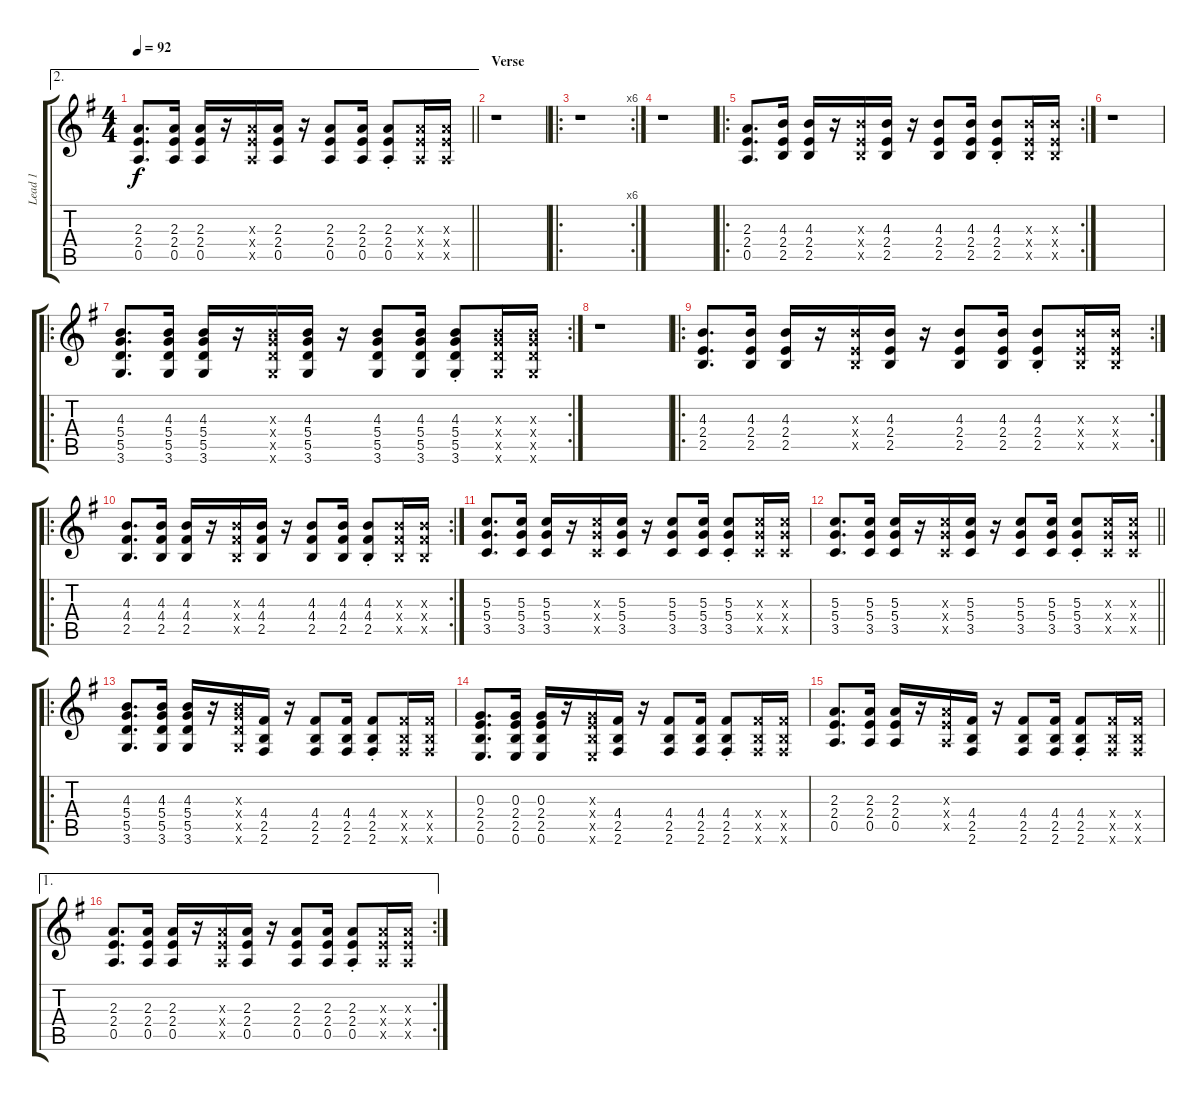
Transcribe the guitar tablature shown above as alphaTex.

\track ("Lead 1" "Lead 1") {instrument electricguitarmuted}
\staff {score tabs}
\tuning (E4 B3 G3 D3 A2 E2) {hide}
\ae 2
\ts (4 4)
\tempo 92
\clef g2
\barLineRight lightlight
\ks g
(2.3 2.4 0.5).8{d dy f} (2.3 2.4 0.5).16 (2.3 2.4 0.5).16 r.16 (2.3{x} 2.4{x} 0.5{x}).16 (2.3 2.4 0.5).16 r.16 (2.3 2.4 0.5).8 (2.3 2.4 0.5).16 (2.3{st} 2.4{st} 0.5{st}).8 (2.3{x} 2.4{x} 0.5{x}).16 (2.3{x} 2.4{x} 0.5{x}).16 |
\section ("" "Verse")
r.1 |
\ro
\rc 6
r.1 |
r.1 |
\ro
\rc 2
(2.3 2.4 0.5).8{d} (4.3 2.4 2.5).16 (4.3 2.4 2.5).16 r.16 (4.3{x} 2.4{x} 2.5{x}).16 (4.3 2.4 2.5).16 r.16 (4.3 2.4 2.5).8 (4.3 2.4 2.5).16 (4.3{st} 2.4{st} 2.5{st}).8 (4.3{x} 2.4{x} 2.5{x}).16 (4.3{x} 2.4{x} 2.5{x}).16 |
r.1 |
\ro
\rc 2
(4.3 5.4 5.5 3.6).8{d} (4.3 5.4 5.5 3.6).16 (4.3 5.4 5.5 3.6).16 r.16 (4.3{x} 5.4{x} 5.5{x} 3.6{x}).16 (4.3 5.4 5.5 3.6).16 r.16 (4.3 5.4 5.5 3.6).8 (4.3 5.4 5.5 3.6).16 (4.3{st} 5.4{st} 5.5{st} 3.6{st}).8 (4.3{x} 5.4{x} 5.5{x} 3.6{x}).16 (4.3{x} 5.4{x} 5.5{x} 3.6{x}).16 |
r.1 |
\ro
\rc 2
(4.3 2.4 2.5).8{d} (4.3 2.4 2.5).16 (4.3 2.4 2.5).16 r.16 (4.3{x} 2.4{x} 2.5{x}).16 (4.3 2.4 2.5).16 r.16 (4.3 2.4 2.5).8 (4.3 2.4 2.5).16 (4.3{st} 2.4{st} 2.5{st}).8 (4.3{x} 2.4{x} 2.5{x}).16 (4.3{x} 2.4{x} 2.5{x}).16 |
\ro
\rc 2
(4.3 4.4 2.5).8{d} (4.3 4.4 2.5).16 (4.3 4.4 2.5).16 r.16 (4.3{x} 4.4{x} 2.5{x}).16 (4.3 4.4 2.5).16 r.16 (4.3 4.4 2.5).8 (4.3 4.4 2.5).16 (4.3{st} 4.4{st} 2.5{st}).8 (4.3{x} 4.4{x} 2.5{x}).16 (4.3{x} 4.4{x} 2.5{x}).16 |
(5.3 5.4 3.5).8{d} (5.3 5.4 3.5).16 (5.3 5.4 3.5).16 r.16 (5.3{x} 5.4{x} 3.5{x}).16 (5.3 5.4 3.5).16 r.16 (5.3 5.4 3.5).8 (5.3 5.4 3.5).16 (5.3{st} 5.4{st} 3.5{st}).8 (5.3{x} 5.4{x} 3.5{x}).16 (5.3{x} 5.4{x} 3.5{x}).16 |
\barLineRight lightlight
(5.3 5.4 3.5).8{d} (5.3 5.4 3.5).16 (5.3 5.4 3.5).16 r.16 (5.3{x} 5.4{x} 3.5{x}).16 (5.3 5.4 3.5).16 r.16 (5.3 5.4 3.5).8 (5.3 5.4 3.5).16 (5.3{st} 5.4{st} 3.5{st}).8 (5.3{x} 5.4{x} 3.5{x}).16 (5.3{x} 5.4{x} 3.5{x}).16 |
\ro
(4.3 5.4 5.5 3.6).8{d} (4.3 5.4 5.5 3.6).16 (4.3 5.4 5.5 3.6).16 r.16 (4.3{x} 5.4{x} 5.5{x} 3.6{x}).16 (4.4 2.5 2.6).16 r.16 (4.4 2.5 2.6).8 (4.4 2.5 2.6).16 (4.4{st} 2.5{st} 2.6{st}).8 (4.4{x} 2.5{x} 2.6{x}).16 (4.4{x} 2.5{x} 2.6{x}).16 |
(0.3 2.4 2.5 0.6).8{d} (0.3 2.4 2.5 0.6).16 (0.3 2.4 2.5 0.6).16 r.16 (0.3{x} 2.4{x} 2.5{x} 0.6{x}).16 (4.4 2.5 2.6).16 r.16 (4.4 2.5 2.6).8 (4.4 2.5 2.6).16 (4.4{st} 2.5{st} 2.6{st}).8 (4.4{x} 2.5{x} 2.6{x}).16 (4.4{x} 2.5{x} 2.6{x}).16 |
(2.3 2.4 0.5).8{d} (2.3 2.4 0.5).16 (2.3 2.4 0.5).16 r.16 (2.3{x} 2.4{x} 0.5{x}).16 (4.4 2.5 2.6).16 r.16 (4.4 2.5 2.6).8 (4.4 2.5 2.6).16 (4.4{st} 2.5{st} 2.6{st}).8 (4.4{x} 2.5{x} 2.6{x}).16 (4.4{x} 2.5{x} 2.6{x}).16 |
\ae 1
\rc 2
(2.3 2.4 0.5).8{d} (2.3 2.4 0.5).16 (2.3 2.4 0.5).16 r.16 (2.3{x} 2.4{x} 0.5{x}).16 (2.3 2.4 0.5).16 r.16 (2.3 2.4 0.5).8 (2.3 2.4 0.5).16 (2.3{st} 2.4{st} 0.5{st}).8 (2.3{x} 2.4{x} 0.5{x}).16 (2.3{x} 2.4{x} 0.5{x}).16
